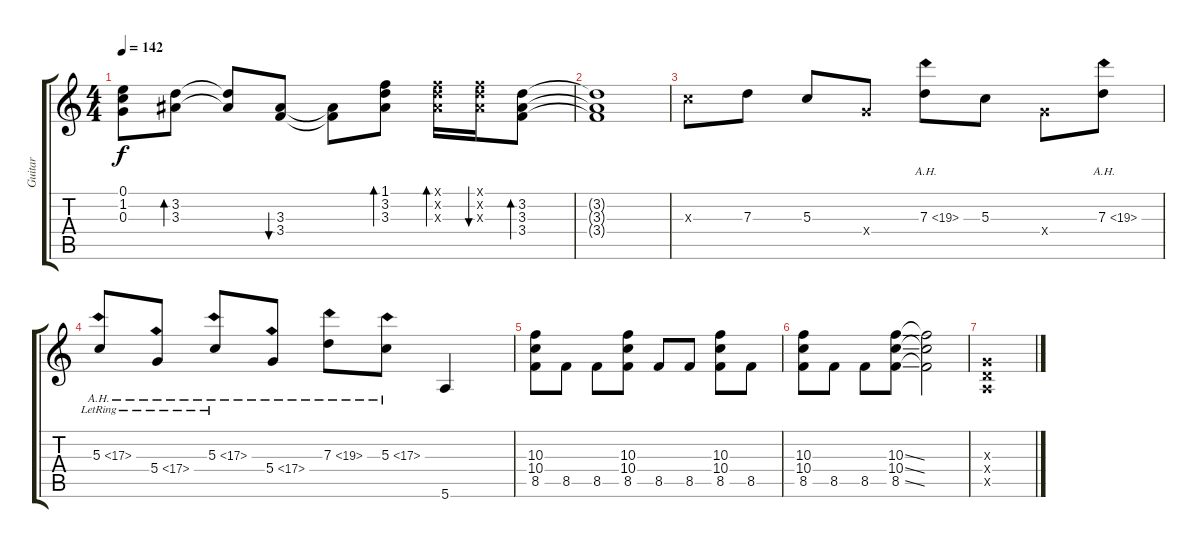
\track ("Guitar" "Guitar") {instrument distortionguitar}
\staff {score tabs}
\tuning (E4 B3 G3 D3 A2 E2) {hide}
\ts (4 4)
\tempo 142
\clef g2
\ks c
(0.1{t} 1.2{t} 0.3{t}).8{dy f} (3.2 3.3).8{bd 60} (3.2{t} 3.3{t}).8 (3.3 3.4).8{bu 60} (3.3{t} 3.4{t}).8 (1.1 3.2 3.3).8{bd 60} (1.1{x} 3.2{x} 3.3{x}).16{bd 60} (1.1{x} 3.2{x} 3.3{x}).16{bu 60} (3.2 3.3 3.4).8{bd 60} |
(3.2{t} 3.3{t} 3.4{t}).1 |
5.3{x}.8 7.3.8 5.3.8 5.4{x}.8 7.3{ah 12}.8 5.3.8 5.4{x}.8 7.3{ah 12}.8 |
5.3{ah 12 lr}.8 5.4{ah 12 lr}.8 5.3{ah 12 lr}.8 5.4{ah 12}.8 7.3{ah 12}.8 5.3{ah 12}.8 5.6.4 |
(10.3 10.4 8.5).8{txt ""} 8.5.8 8.5.8 (10.3 10.4 8.5).8 8.5.8 8.5.8 (10.3 10.4 8.5).8 8.5.8 |
(10.3 10.4 8.5).8 8.5.8 8.5.8 (10.3{ss} 10.4{ss} 8.5{ss}).8 (10.3{t} 10.4{t} 8.5{t}).2 |
(0.3{x} 0.4{x} 0.5{x}).1
